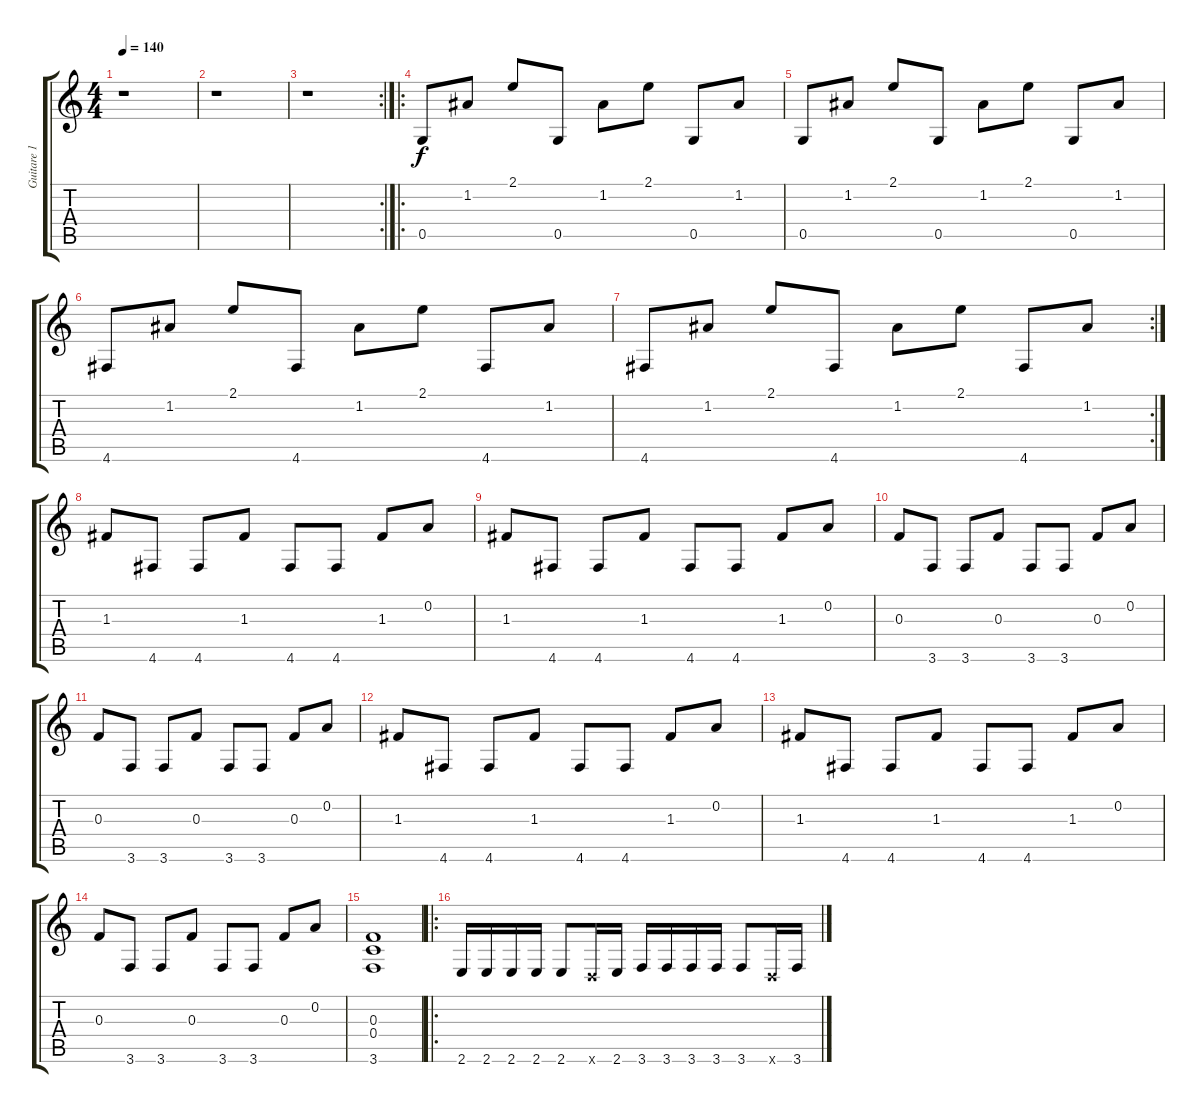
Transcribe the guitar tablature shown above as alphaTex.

\track ("Guitare 1" "Guitare 1") {instrument overdrivenguitar}
\staff {score tabs}
\tuning (D4 A3 F3 C3 G2 D2) {hide}
\ts (4 4)
\tempo 140
\clef g2
\ks c
r.1{dy f} |
r.1 |
\rc 2
r.1 |
\ro
0.5.8{instrument acousticguitarnylon} 1.2.8{instrument acousticguitarnylon} 2.1.8{instrument acousticguitarnylon} 0.5.8{instrument acousticguitarnylon} 1.2.8{instrument acousticguitarnylon} 2.1.8{instrument acousticguitarnylon} 0.5.8{instrument acousticguitarnylon} 1.2.8{instrument acousticguitarnylon} |
0.5.8{instrument acousticguitarnylon} 1.2.8{instrument acousticguitarnylon} 2.1.8{instrument acousticguitarnylon} 0.5.8{instrument acousticguitarnylon} 1.2.8{instrument acousticguitarnylon} 2.1.8{instrument acousticguitarnylon} 0.5.8{instrument acousticguitarnylon} 1.2.8{instrument acousticguitarnylon} |
4.6.8{instrument acousticguitarnylon} 1.2.8{instrument acousticguitarnylon} 2.1.8{instrument acousticguitarnylon} 4.6.8{instrument acousticguitarnylon} 1.2.8{instrument acousticguitarnylon} 2.1.8{instrument acousticguitarnylon} 4.6.8{instrument acousticguitarnylon} 1.2.8{instrument acousticguitarnylon} |
\rc 2
4.6.8{instrument acousticguitarnylon} 1.2.8{instrument acousticguitarnylon} 2.1.8{instrument acousticguitarnylon} 4.6.8{instrument acousticguitarnylon} 1.2.8{instrument acousticguitarnylon} 2.1.8{instrument acousticguitarnylon} 4.6.8{instrument acousticguitarnylon} 1.2.8{instrument acousticguitarnylon} |
1.3.8{instrument overdrivenguitar} 4.6.8 4.6.8 1.3.8 4.6.8 4.6.8 1.3.8 0.2.8 |
1.3.8 4.6.8 4.6.8 1.3.8 4.6.8 4.6.8 1.3.8 0.2.8 |
0.3.8 3.6.8 3.6.8 0.3.8 3.6.8 3.6.8 0.3.8 0.2.8 |
0.3.8 3.6.8 3.6.8 0.3.8 3.6.8 3.6.8 0.3.8 0.2.8 |
1.3.8 4.6.8 4.6.8 1.3.8 4.6.8 4.6.8 1.3.8 0.2.8 |
1.3.8 4.6.8 4.6.8 1.3.8 4.6.8 4.6.8 1.3.8 0.2.8 |
0.3.8 3.6.8 3.6.8 0.3.8 3.6.8 3.6.8 0.3.8 0.2.8 |
(0.3 0.4 3.6).1 |
\ro
2.6.16 2.6.16 2.6.16 2.6.16 2.6.8 0.6{x}.16 2.6.16 3.6.16 3.6.16 3.6.16 3.6.16 3.6.8 0.6{x}.16 3.6.16
